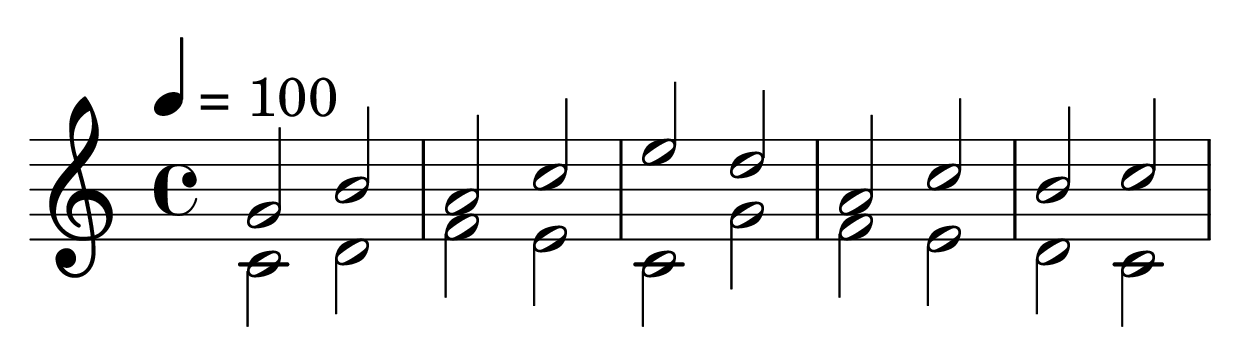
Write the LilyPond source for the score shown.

\version "2.22.2"

\include "page.ly"

global = {
  \time   4/4
  \tempo  4 = 100
}

% See `https://www.youtube.com/watch?v=b5PoTBOj7Xc`.

\parallelMusic voiceUpper, voiceLower {
  g2    b     |
  c2    d     |   % cantus firmus

  a2    c     |
  f2    e     |   % cantus firmus

  e2    d     |
  c2    g'    |   % cantus firmus

  a2    c     |
  f2    e     |   % cantus firmus

  b2    c     |
  d2    c     |   % cantus firmus
}

\score {
  \new Staff \with { midiInstrument = "clarinet" } {
    \global
    \clef treble
    << \relative c'' \voiceUpper \\ \relative c' \voiceLower >>
  }
  \layout { }
  \midi { }
}
